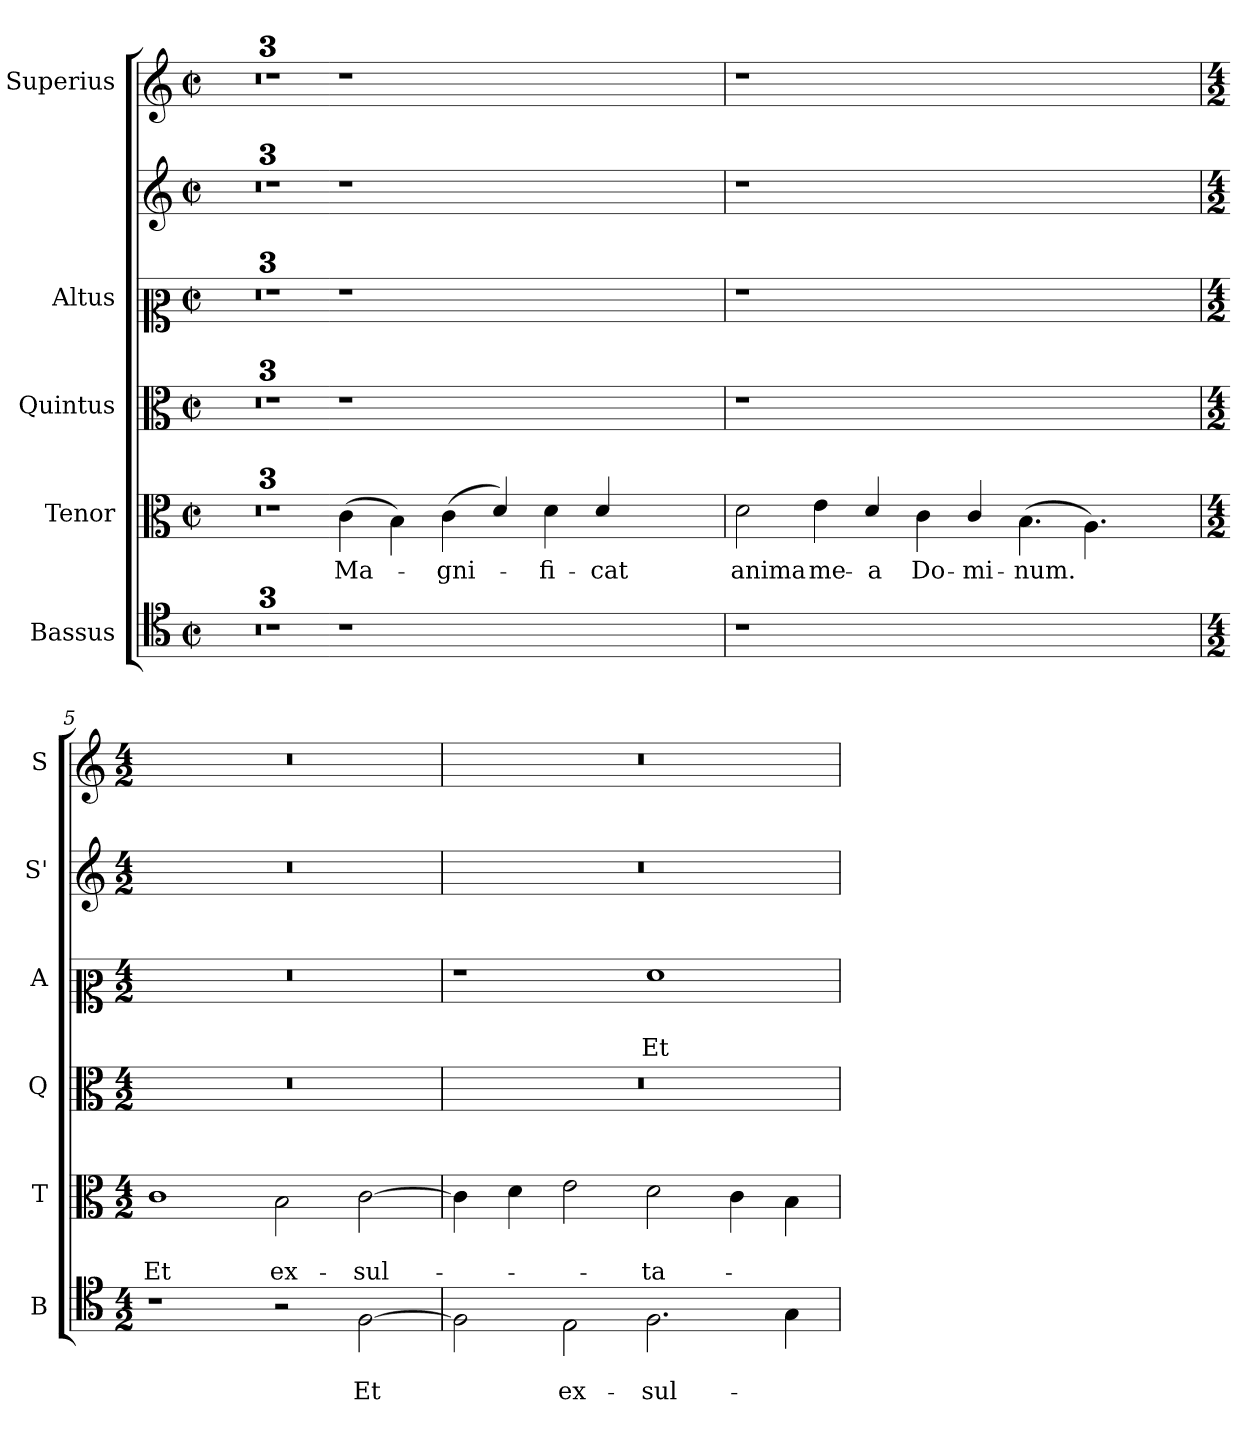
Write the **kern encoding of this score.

**kern	**text	**text	**kern	**text	**text	**kern	**kern	**text	**text	**kern	**kern
*part6	*part6	*part6	*part5	*part5	*part5	*part4	*part3	*part3	*part3	*part2	*part1
*staff6	*staff6	*staff6	*staff5	*staff5	*staff5	*staff4	*staff3	*staff3	*staff3	*staff2	*staff1
*I"Bassus	*	*	*I"Tenor	*	*	*I"Quintus	*I"Altus	*	*	*	*I"Superius
*I'B	*	*	*I'T	*	*	*I'Q	*I'A	*	*	*I'S'	*I'S
*clefC4	*	*	*clefC3	*	*	*clefC3	*clefC2	*	*	*clefG2	*clefG2
*k[]	*	*	*k[]	*	*	*k[]	*k[]	*	*	*k[]	*k[]
*C:	*	*	*C:	*	*	*C:	*C:	*	*	*C:	*C:
*M2/2	*	*	*M2/2	*	*	*M2/2	*M2/2	*	*	*M2/2	*M2/2
*met(c|)	*	*	*met(c|)	*	*	*met(c|)	*met(c|)	*	*	*met(c|)	*met(c|)
=1	=1	=1	=1	=1	=1	=1	=1	=1	=1	=1	=1
1ryy	.	.	1ryy	.	.	1r	1ryy	.	.	1r	1ryy
=2	=2	=2	=2	=2	=2	=2	=2	=2	=2	=2	=2
1r	.	.	1r	.	.	1r	1r	.	.	1r	1r
=3	=3	=3	=3	=3	=3	=3	=3	=3	=3	=3	=3
*clefF4	*	*	*clefGv2	*	*	*	*clefG2	*	*	*	*
1ryy	.	.	1ryy	.	.	1r	1ryy	.	.	1r	1ryy
=3X1-	=3X1-	=3X1-	=3X1-	=3X1-	=3X1-	=3X1-	=3X1-	=3X1-	=3X1-	=3X1-	=3X1-
!	!	!	!LO:N:head=solid	!LO:LY:b	!	!	!	!	!	!	!
1r	.	.	(>4c\	Ma-	.	1r	1r	.	.	1r	1r
!	!	!	!LO:N:head=solid	!	!	!	!	!	!	!	!
.	.	.	4B\)	.	.	.	.	.	.	.	.
!	!	!	!LO:N:head=solid	!LO:LY:b	!	!	!	!	!	!	!
.	.	.	(>4c\	-gni-	.	.	.	.	.	.	.
!	!	!	!LO:N:head=solid	!	!	!	!	!	!	!	!
.	.	.	4d/)	.	.	.	.	.	.	.	.
!	!	!	!LO:N:head=solid	!LO:LY:b	!	!	!	!	!	!	!
1ryy	.	.	4d\	-fi-	.	1ryy	1ryy	.	.	1ryy	1ryy
!	!	!	!LO:N:head=solid	!LO:LY:b	!	!	!	!	!	!	!
.	.	.	4d/	-cat	.	.	.	.	.	.	.
.	.	.	2ryy	.	.	.	.	.	.	.	.
=4	=4	=4	=4	=4	=4	=4	=4	=4	=4	=4	=4
!	!	!	!LO:N:head=open	!LO:LY:b	!	!	!	!	!	!	!
1r	.	.	2d\	anima	.	1r	1r	.	.	1r	1r
!	!	!	!LO:N:head=solid	!LO:LY:b	!	!	!	!	!	!	!
.	.	.	4e\	me-	.	.	.	.	.	.	.
!	!	!	!LO:N:head=solid	!LO:LY:b	!	!	!	!	!	!	!
.	.	.	4d/	-a	.	.	.	.	.	.	.
!	!	!	!LO:N:head=solid	!LO:LY:b	!	!	!	!	!	!	!
1.ryy	.	.	4c\	Do-	.	1.ryy	1.ryy	.	.	1.ryy	1.ryy
!	!	!	!LO:N:head=solid	!LO:LY:b	!	!	!	!	!	!	!
.	.	.	4c/	-mi-	.	.	.	.	.	.	.
!	!	!	!LO:N:head=solid	!LO:LY:b	!	!	!	!	!	!	!
.	.	.	(>4.B\	-num.	.	.	.	.	.	.	.
!	!	!	!LO:N:head=solid	!	!	!	!	!	!	!	!
.	.	.	4.A\)	.	.	.	.	.	.	.	.
.	.	.	4ryy	.	.	.	.	.	.	.	.
!!LO:LB:g=z
=5	=5	=5	=5	=5	=5	=5	=5	=5	=5	=5	=5
*M4/2	*	*	*M4/2	*	*	*M4/2	*M4/2	*	*	*M4/2	*M4/2
!	!	!	!	!	!LO:LY:b	!	!	!	!	!	!
1r	.	.	1c	.	Et	0r	0r	.	.	0r	0r
!	!	!	!	!	!LO:LY:b	!	!	!	!	!	!
2r	.	.	2B\	.	ex-	.	.	.	.	.	.
!	!	!LO:LY:b	!	!	!LO:LY:b	!	!	!	!	!	!
[2F\	.	Et	[2c\	.	-sul-	.	.	.	.	.	.
=6	=6	=6	=6	=6	=6	=6	=6	=6	=6	=6	=6
2F\]	.	.	4c\]	.	.	0r	1r	.	.	0r	0r
.	.	.	4d\	.	.	.	.	.	.	.	.
!	!	!LO:LY:b	!	!	!	!	!	!	!	!	!
2E\	.	ex-	2e\	.	.	.	.	.	.	.	.
!	!	!LO:LY:b	!	!	!LO:LY:b	!	!	!	!LO:LY:b	!	!
2.F\	.	-sul-	2d\	.	-ta-	.	1f	.	Et	.	.
.	.	.	4c\	.	.	.	.	.	.	.	.
4G\	.	.	4B\	.	.	.	.	.	.	.	.
=	=	=	=	=	=	=	=	=	=	=	=
*-	*-	*-	*-	*-	*-	*-	*-	*-	*-	*-	*-
